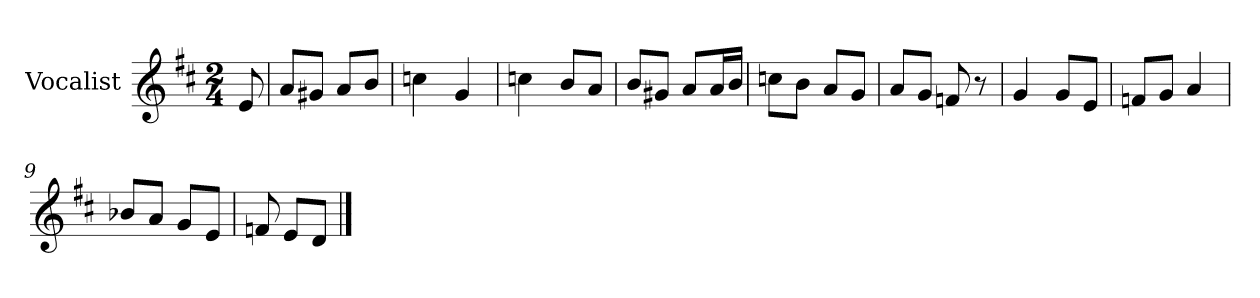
**kern
*part1
*staff1
*I"Vocalist
*k[f#c#]
*D:
*M2/4
=
8e
=1
8aL
8g#XJ
8aL
8bJ
=2
4ccn
4g
=3
4ccn
8bL
8aJ
=4
8bL
8g#XJ
8aL
16aL
16bJJ
=5
8ccnL
8bJ
8aL
8gJ
=6
8aL
8gJ
8fn
8r
=7
4g
8gL
8eJ
=8
8fnL
8gJ
4a
=9
8b-XL
8aJ
8gL
8eJ
=10
8fn
8eL
8dJ
==
*-
